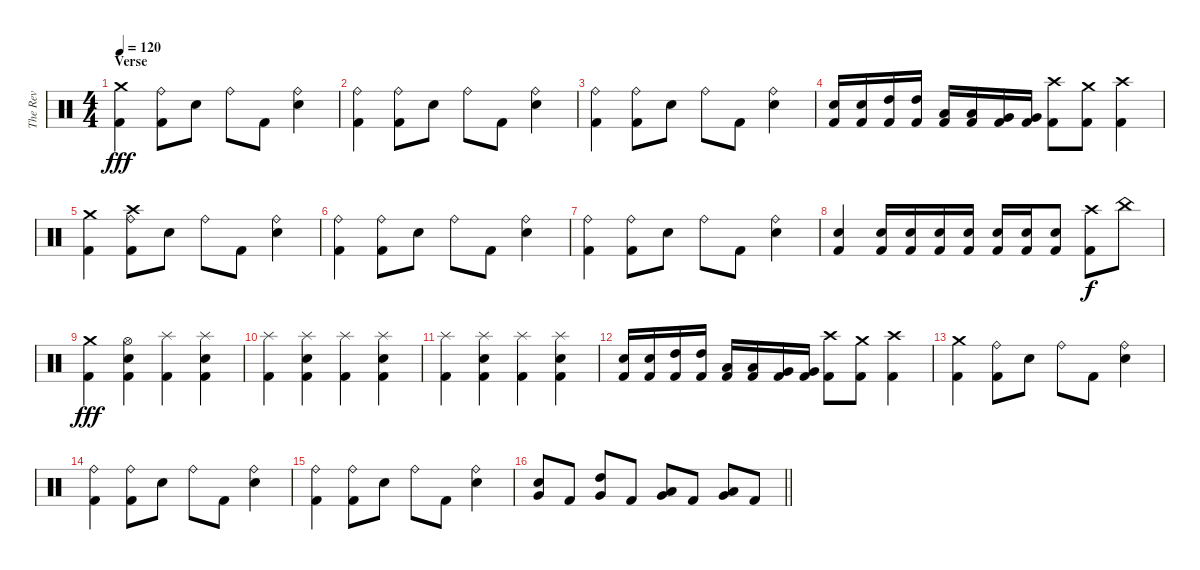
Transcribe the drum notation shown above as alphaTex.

\track ("The Rev" "The Rev") {instrument percussion}
\staff {score}
\articulation defaults
\ts (4 4)
\section ("" "Verse")
\tempo 120
\clef neutral
\ks c
("Crash medium (hit)" "Kick (hit) 2").4{dy fff} ("Ride (bell)" "Kick (hit) 2").8 "Snare (hit) 2".8 "Ride (bell)".8 "Kick (hit) 2".8 ("Ride (bell)" "Snare (hit) 2").4 |
("Ride (bell)" "Kick (hit) 2").4 ("Ride (bell)" "Kick (hit) 2").8 "Snare (hit) 2".8 "Ride (bell)".8 "Kick (hit) 2".8 ("Ride (bell)" "Snare (hit) 2").4 |
("Ride (bell)" "Kick (hit) 2").4 ("Ride (bell)" "Kick (hit) 2").8 "Snare (hit) 2".8 "Ride (bell)".8 "Kick (hit) 2".8 ("Ride (bell)" "Snare (hit) 2").4 |
("Snare (hit) 2" "Kick (hit) 2").16 ("Snare (hit) 2" "Kick (hit) 2").16 ("High Tom (hit)" "Kick (hit) 2").16 ("High Tom (hit)" "Kick (hit) 2").16 ("Low Tom (hit)" "Kick (hit) 2").16 ("Low Tom (hit)" "Kick (hit) 2").16 ("Very Low Tom (hit)" "Kick (hit) 2").16 ("Very Low Tom (hit)" "Kick (hit) 2").16 ("Crash high (hit)" "Kick (hit) 2").8 ("Crash medium (hit)" "Kick (hit) 2").8 ("Crash high (hit)" "Kick (hit) 2").4 |
("Crash medium (hit)" "Kick (hit) 2").4 ("Ride (bell)" "Crash high (hit)" "Kick (hit) 2").8 "Snare (hit) 2".8 "Ride (bell)".8 "Kick (hit) 2".8 ("Ride (bell)" "Snare (hit) 2").4 |
("Ride (bell)" "Kick (hit) 2").4 ("Ride (bell)" "Kick (hit) 2").8 "Snare (hit) 2".8 "Ride (bell)".8 "Kick (hit) 2".8 ("Ride (bell)" "Snare (hit) 2").4 |
("Ride (bell)" "Kick (hit) 2").4 ("Ride (bell)" "Kick (hit) 2").8 "Snare (hit) 2".8 "Ride (bell)".8 "Kick (hit) 2".8 ("Ride (bell)" "Snare (hit) 2").4 |
("Snare (hit) 2" "Kick (hit) 2").4 ("Snare (hit) 2" "Kick (hit) 2").16 ("Snare (hit) 2" "Kick (hit) 2").16 ("Snare (hit) 2" "Kick (hit) 2").16 ("Snare (hit) 2" "Kick (hit) 2").16 ("Snare (hit) 2" "Kick (hit) 2").16 ("Snare (hit) 2" "Kick (hit) 2").16 ("Snare (hit) 2" "Kick (hit) 2").8 ("Crash high (hit)" "Kick (hit) 2").8{dy f} "China (hit)".8 |
("Crash medium (hit)" "Kick (hit) 2").4{dy fff} ("Hi-Hat (open)" "Snare (hit) 2" "Kick (hit) 2").4 ("Splash (hit)" "Kick (hit) 2").4 ("Splash (hit)" "Snare (hit) 2" "Kick (hit) 2").4 |
("Splash (hit)" "Kick (hit) 2").4 ("Splash (hit)" "Snare (hit) 2" "Kick (hit) 2").4 ("Splash (hit)" "Kick (hit) 2").4 ("Splash (hit)" "Snare (hit) 2" "Kick (hit) 2").4 |
("Splash (hit)" "Kick (hit) 2").4 ("Splash (hit)" "Snare (hit) 2" "Kick (hit) 2").4 ("Splash (hit)" "Kick (hit) 2").4 ("Splash (hit)" "Snare (hit) 2" "Kick (hit) 2").4 |
("Snare (hit) 2" "Kick (hit) 2").16 ("Snare (hit) 2" "Kick (hit) 2").16 ("High Tom (hit)" "Kick (hit) 2").16 ("High Tom (hit)" "Kick (hit) 2").16 ("Low Tom (hit)" "Kick (hit) 2").16 ("Low Tom (hit)" "Kick (hit) 2").16 ("Very Low Tom (hit)" "Kick (hit) 2").16 ("Very Low Tom (hit)" "Kick (hit) 2").16 ("Crash high (hit)" "Kick (hit) 2").8 ("Crash medium (hit)" "Kick (hit) 2").8 ("Crash high (hit)" "Kick (hit) 2").4 |
("Crash medium (hit)" "Kick (hit) 2").4 ("Ride (bell)" "Kick (hit) 2").8 "Snare (hit) 2".8 "Ride (bell)".8 "Kick (hit) 2".8 ("Ride (bell)" "Snare (hit) 2").4 |
("Ride (bell)" "Kick (hit) 2").4 ("Ride (bell)" "Kick (hit) 2").8 "Snare (hit) 2".8 "Ride (bell)".8 "Kick (hit) 2".8 ("Ride (bell)" "Snare (hit) 2").4 |
("Ride (bell)" "Kick (hit) 2").4 ("Ride (bell)" "Kick (hit) 2").8 "Snare (hit) 2".8 "Ride (bell)".8 "Kick (hit) 2".8 ("Ride (bell)" "Snare (hit) 2").4 |
\barLineRight lightlight
("Snare (hit) 2" "Very Low Tom (hit)").8 "Kick (hit) 2".8 ("High Tom (hit)" "Very Low Tom (hit)").8 "Kick (hit) 2".8 ("Low Tom (hit)" "Very Low Tom (hit)").8 "Kick (hit) 2".8 ("Low Floor Tom (hit)" "Very Low Tom (hit)").8 "Kick (hit) 2".8
